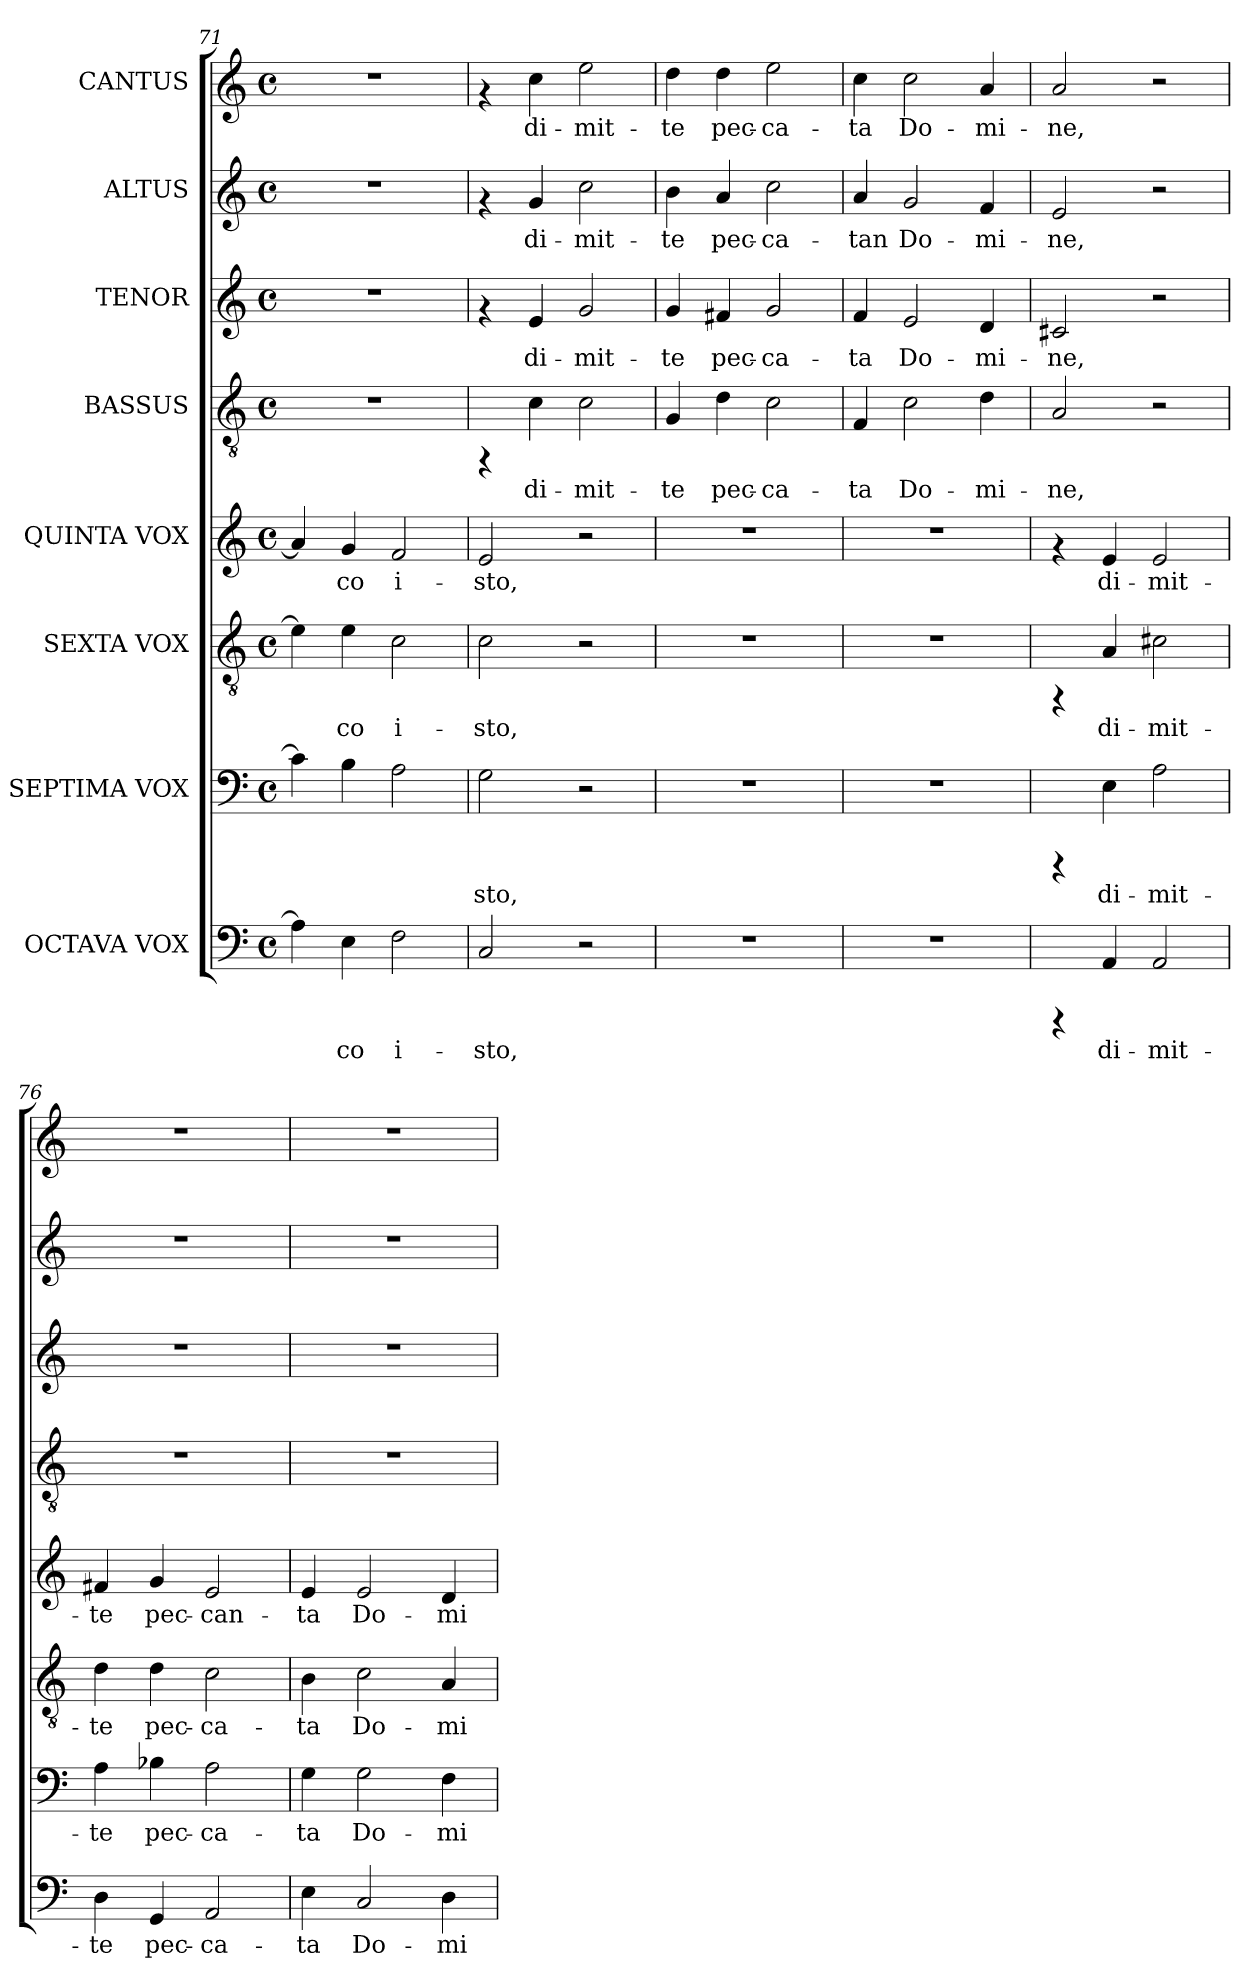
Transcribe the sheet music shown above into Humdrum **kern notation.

**kern	**text	**kern	**text	**kern	**text	**kern	**text	**kern	**text	**kern	**text	**kern	**text	**kern	**text
*part8	*part8	*part7	*part7	*part6	*part6	*part5	*part5	*part4	*part4	*part3	*part3	*part2	*part2	*part1	*part1
*staff8	*staff8	*staff7	*staff7	*staff6	*staff6	*staff5	*staff5	*staff4	*staff4	*staff3	*staff3	*staff2	*staff2	*staff1	*staff1
*I"OCTAVA VOX	*	*I"SEPTIMA VOX	*	*I"SEXTA VOX	*	*I"QUINTA VOX	*	*I"BASSUS	*	*I"TENOR	*	*I"ALTUS	*	*I"CANTUS	*
*clefF4	*	*clefF4	*	*clefGv2	*	*clefG2	*	*clefGv2	*	*clefG2	*	*clefG2	*	*clefG2	*
*k[]	*	*k[]	*	*k[]	*	*k[]	*	*k[]	*	*k[]	*	*k[]	*	*k[]	*
*C:	*	*C:	*	*C:	*	*C:	*	*C:	*	*C:	*	*C:	*	*C:	*
*M4/4	*	*M4/4	*	*M4/4	*	*M4/4	*	*M4/4	*	*M4/4	*	*M4/4	*	*M4/4	*
*met(c)	*	*met(c)	*	*met(c)	*	*met(c)	*	*met(c)	*	*met(c)	*	*met(c)	*	*met(c)	*
=71	=71	=71	=71	=71	=71	=71	=71	=71	=71	=71	=71	=71	=71	=71	=71
!	!LO:LY:b:cj	!	!LO:LY:b:cj	!	!LO:LY:b:cj	!	!LO:LY:b:rj	!	!	!	!	!	!	!	!
4A\]	--	4c\]	--	4e\]	--	4a/]	--	1r	.	1r	.	1r	.	1r	.
!	!LO:LY:b:cj	!	!LO:LY:b:cj	!	!LO:LY:b:cj	!	!LO:LY:b:rj	!	!	!	!	!	!	!	!
4E\	-co	4B\	--	4e\	-co	4g/	-co	.	.	.	.	.	.	.	.
!	!LO:LY:b:cj	!	!LO:LY:b:cj	!	!LO:LY:b:cj	!	!LO:LY:b:rj	!	!	!	!	!	!	!	!
2F\	i-	2A\	--	2c\	i-	2f/	i-	.	.	.	.	.	.	.	.
=72	=72	=72	=72	=72	=72	=72	=72	=72	=72	=72	=72	=72	=72	=72	=72
!	!LO:LY:b:cj	!	!LO:LY:b:cj	!	!LO:LY:b:cj	!	!LO:LY:b:rj	!	!	!	!	!	!	!	!
2C/	-sto,	2G\	-sto,	2c\	-sto,	2e/	-sto,	4rFF	.	4rf	.	4rf	.	4rf	.
!	!	!	!	!	!	!	!	!	!LO:LY:b:rj	!	!LO:LY:b:rj	!	!LO:LY:b:rj	!	!LO:LY:b:rj
.	.	.	.	.	.	.	.	4c\	di-	4e/	di-	4g/	di-	4cc\	di-
!	!	!	!	!	!	!	!	!	!LO:LY:b:rj	!	!LO:LY:b:rj	!	!LO:LY:b:rj	!	!LO:LY:b:rj
2r	.	2r	.	2r	.	2r	.	2c\	-mit-	2g/	-mit-	2cc\	-mit-	2ee\	-mit-
!!LO:PB:g=z
=73	=73	=73	=73	=73	=73	=73	=73	=73	=73	=73	=73	=73	=73	=73	=73
!	!	!	!	!	!	!	!	!	!LO:LY:b:rj	!	!LO:LY:b:rj	!	!LO:LY:b:rj	!	!LO:LY:b:rj
1r	.	1r	.	1r	.	1r	.	4G/	-te	4g/	-te	4b\	-te	4dd\	-te
!	!	!	!	!	!	!	!	!	!LO:LY:b:rj	!	!LO:LY:b:rj	!	!LO:LY:b:rj	!	!LO:LY:b:rj
.	.	.	.	.	.	.	.	4d\	pec-	4f#X/	pec-	4a/	pec-	4dd\	pec-
!	!	!	!	!	!	!	!	!	!LO:LY:b:rj	!	!LO:LY:b:rj	!	!LO:LY:b:rj	!	!LO:LY:b:rj
.	.	.	.	.	.	.	.	2c\	-ca-	2g/	-ca-	2cc\	-ca-	2ee\	-ca-
=74	=74	=74	=74	=74	=74	=74	=74	=74	=74	=74	=74	=74	=74	=74	=74
!	!	!	!	!	!	!	!	!	!LO:LY:b:rj	!	!LO:LY:b:rj	!	!LO:LY:b:rj	!	!LO:LY:b:rj
1r	.	1r	.	1r	.	1r	.	4F/	-ta	4f/	-ta	4a/	-tan	4cc\	-ta
!	!	!	!	!	!	!	!	!	!LO:LY:b:rj	!	!LO:LY:b:rj	!	!LO:LY:b:rj	!	!LO:LY:b:rj
.	.	.	.	.	.	.	.	2c\	Do-	2e/	Do-	2g/	Do-	2cc\	Do-
!	!	!	!	!	!	!	!	!	!LO:LY:b:rj	!	!LO:LY:b:rj	!	!LO:LY:b:rj	!	!LO:LY:b:rj
.	.	.	.	.	.	.	.	4d\	-mi-	4d/	-mi-	4f/	-mi-	4a/	-mi-
=75	=75	=75	=75	=75	=75	=75	=75	=75	=75	=75	=75	=75	=75	=75	=75
!	!	!	!	!	!	!	!	!	!LO:LY:b:rj	!	!LO:LY:b:rj	!	!LO:LY:b:rj	!	!LO:LY:b:rj
4rCCC	.	4rCCC	.	4rFF	.	4rf	.	2A/	-ne,	2c#X/	-ne,	2e/	-ne,	2a/	-ne,
!	!LO:LY:b:cj	!	!LO:LY:b:cj	!	!LO:LY:b:cj	!	!LO:LY:b:rj	!	!	!	!	!	!	!	!
4AA/	di-	4E\	di-	4A/	di-	4e/	di-	.	.	.	.	.	.	.	.
!	!LO:LY:b:cj	!	!LO:LY:b:cj	!	!LO:LY:b:cj	!	!LO:LY:b:rj	!	!	!	!	!	!	!	!
2AA/	-mit-	2A\	-mit-	2c#X\	-mit-	2e/	-mit-	2r	.	2r	.	2r	.	2r	.
=76	=76	=76	=76	=76	=76	=76	=76	=76	=76	=76	=76	=76	=76	=76	=76
!	!LO:LY:b:cj	!	!LO:LY:b:cj	!	!LO:LY:b:cj	!	!LO:LY:b:rj	!	!	!	!	!	!	!	!
4D\	-te	4A\	-te	4d\	-te	4f#X/	-te	1r	.	1r	.	1r	.	1r	.
!	!LO:LY:b:cj	!	!LO:LY:b:cj	!	!LO:LY:b:cj	!	!LO:LY:b:rj	!	!	!	!	!	!	!	!
4GG/	pec-	4B-X\	pec-	4d\	pec-	4g/	pec-	.	.	.	.	.	.	.	.
!	!LO:LY:b:cj	!	!LO:LY:b:cj	!	!LO:LY:b:cj	!	!LO:LY:b:rj	!	!	!	!	!	!	!	!
2AA/	-ca-	2A\	-ca-	2c\	-ca-	2e/	-can-	.	.	.	.	.	.	.	.
=77	=77	=77	=77	=77	=77	=77	=77	=77	=77	=77	=77	=77	=77	=77	=77
!	!LO:LY:b:cj	!	!LO:LY:b:cj	!	!LO:LY:b:cj	!	!LO:LY:b:rj	!	!	!	!	!	!	!	!
4E\	-ta	4G\	-ta	4B\	-ta	4e/	-ta	1r	.	1r	.	1r	.	1r	.
!	!LO:LY:b:cj	!	!LO:LY:b:cj	!	!LO:LY:b:cj	!	!LO:LY:b:rj	!	!	!	!	!	!	!	!
2C/	Do-	2G\	Do-	2c\	Do-	2e/	Do-	.	.	.	.	.	.	.	.
!	!LO:LY:b:cj	!	!LO:LY:b:cj	!	!LO:LY:b:cj	!	!LO:LY:b:rj	!	!	!	!	!	!	!	!
4D\	-mi-	4F\	-mi-	4A/	-mi-	4d/	-mi-	.	.	.	.	.	.	.	.
=	=	=	=	=	=	=	=	=	=	=	=	=	=	=	=
*-	*-	*-	*-	*-	*-	*-	*-	*-	*-	*-	*-	*-	*-	*-	*-
